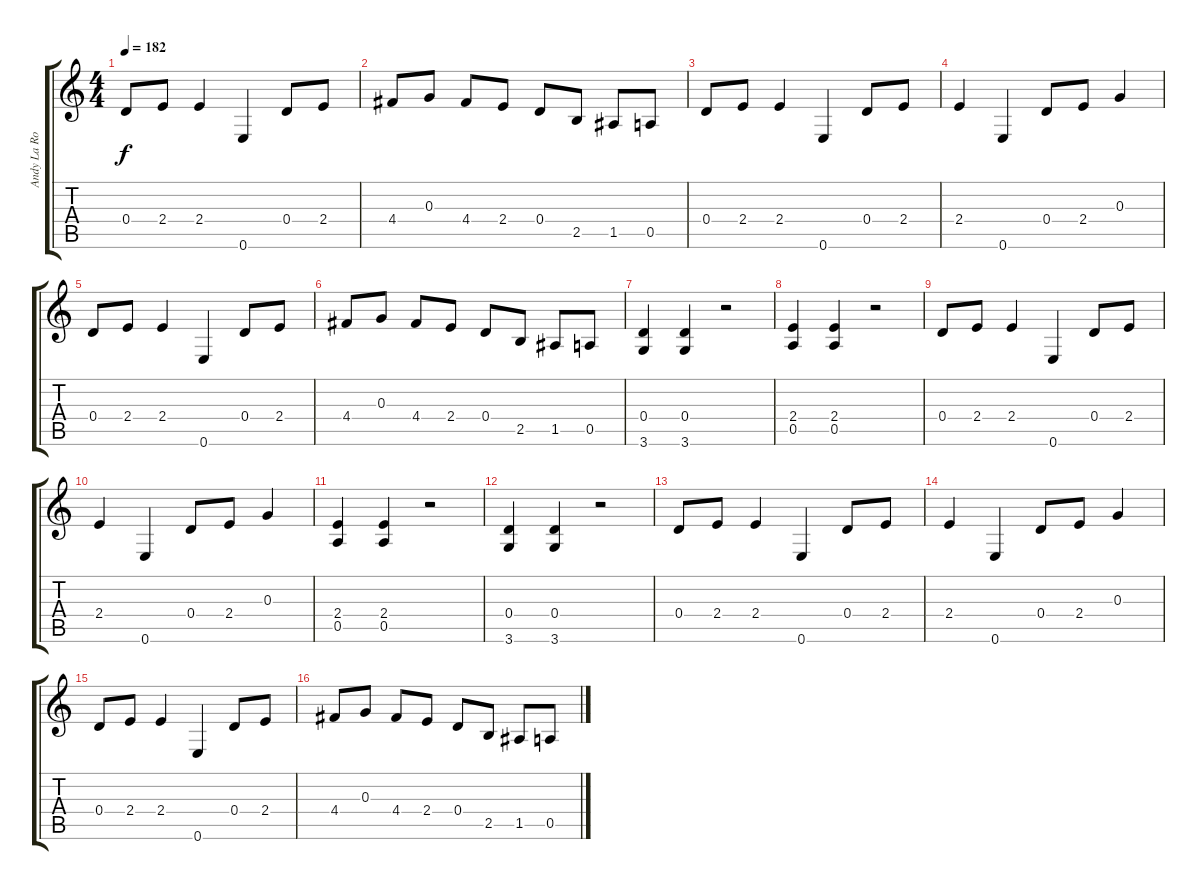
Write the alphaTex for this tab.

\track ("Andy La Rocque" "Andy La Ro") {instrument distortionguitar}
\staff {score tabs}
\tuning (E4 B3 G3 D3 A2 E2) {hide}
\ts (4 4)
\tempo 182
\clef g2
\ks c
0.4.8{dy f} 2.4.8 2.4.4 0.6.4 0.4.8 2.4.8 |
4.4.8 0.3.8 4.4.8 2.4.8 0.4.8 2.5.8 1.5.8 0.5.8 |
0.4.8 2.4.8 2.4.4 0.6.4 0.4.8 2.4.8 |
2.4.4 0.6.4 0.4.8 2.4.8 0.3.4 |
0.4.8 2.4.8 2.4.4 0.6.4 0.4.8 2.4.8 |
4.4.8 0.3.8 4.4.8 2.4.8 0.4.8 2.5.8 1.5.8 0.5.8 |
(0.4 3.6).4 (0.4 3.6).4 r.2 |
(2.4 0.5).4 (2.4 0.5).4 r.2 |
0.4.8 2.4.8 2.4.4 0.6.4 0.4.8 2.4.8 |
2.4.4 0.6.4 0.4.8 2.4.8 0.3.4 |
(2.4 0.5).4 (2.4 0.5).4 r.2 |
(0.4 3.6).4 (0.4 3.6).4 r.2 |
0.4.8 2.4.8 2.4.4 0.6.4 0.4.8 2.4.8 |
2.4.4 0.6.4 0.4.8 2.4.8 0.3.4 |
0.4.8 2.4.8 2.4.4 0.6.4 0.4.8 2.4.8 |
4.4.8 0.3.8 4.4.8 2.4.8 0.4.8 2.5.8 1.5.8 0.5.8
